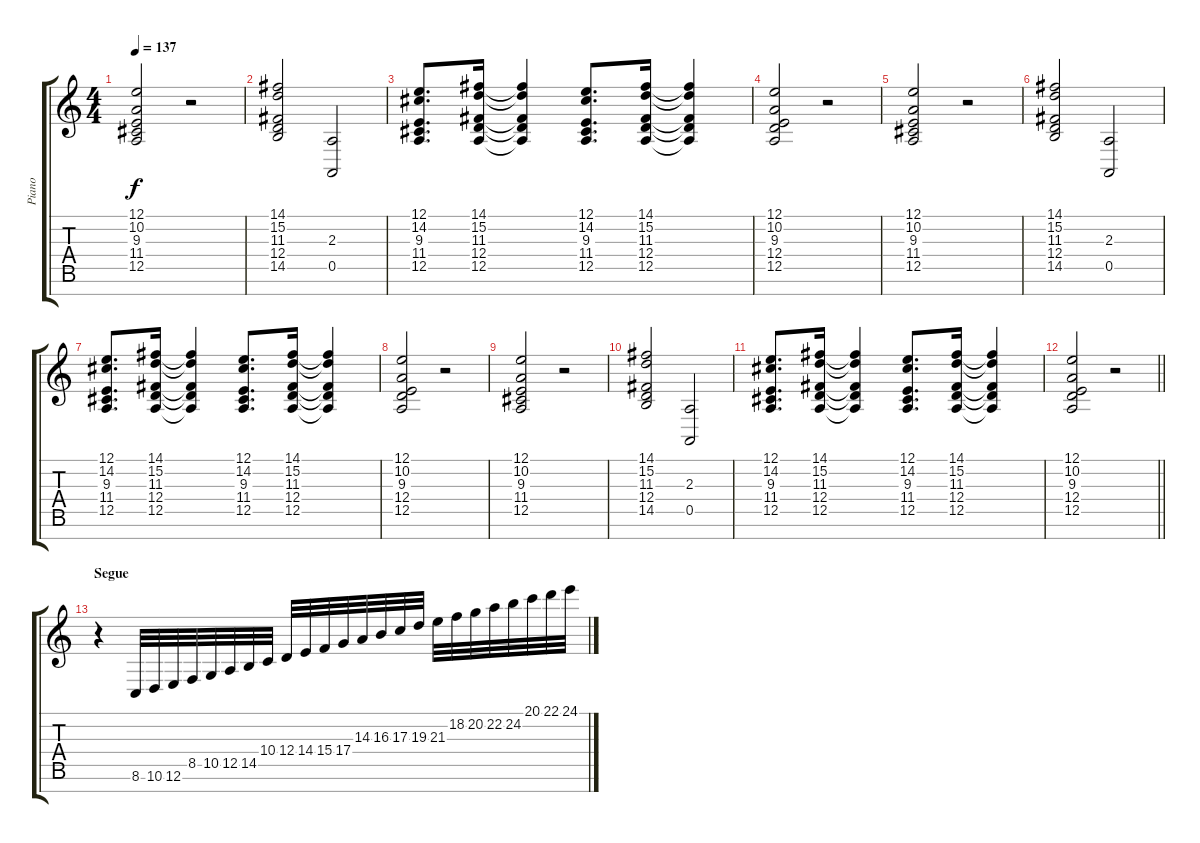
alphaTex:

\track ("Piano" "Piano") {instrument acousticgrandpiano}
\staff {score tabs}
\tuning (E4 B3 G3 D3 A2 E2 B1) {hide}
\ts (4 4)
\tempo 137
\clef g2
\ks c
(12.1 10.2 9.3 11.4 12.5).2{dy f} r.2 |
(14.1 15.2 11.3 12.4 14.5).2 (2.3 0.5).2 |
(12.1 14.2 9.3 11.4 12.5).8{d} (14.1 15.2 11.3 12.4 12.5).16 (14.1{t} 15.2{t} 11.3{t} 12.4{t} 12.5{t}).4 (12.1 14.2 9.3 11.4 12.5).8{d} (14.1 15.2 11.3 12.4 12.5).16 (14.1{t} 15.2{t} 11.3{t} 12.4{t} 12.5{t}).4 |
(12.1 10.2 9.3 12.4 12.5).2 r.2 |
(12.1 10.2 9.3 11.4 12.5).2 r.2 |
(14.1 15.2 11.3 12.4 14.5).2 (2.3 0.5).2 |
(12.1 14.2 9.3 11.4 12.5).8{d} (14.1 15.2 11.3 12.4 12.5).16 (14.1{t} 15.2{t} 11.3{t} 12.4{t} 12.5{t}).4 (12.1 14.2 9.3 11.4 12.5).8{d} (14.1 15.2 11.3 12.4 12.5).16 (14.1{t} 15.2{t} 11.3{t} 12.4{t} 12.5{t}).4 |
(12.1 10.2 9.3 12.4 12.5).2 r.2 |
(12.1 10.2 9.3 11.4 12.5).2 r.2 |
(14.1 15.2 11.3 12.4 14.5).2 (2.3 0.5).2 |
(12.1 14.2 9.3 11.4 12.5).8{d} (14.1 15.2 11.3 12.4 12.5).16 (14.1{t} 15.2{t} 11.3{t} 12.4{t} 12.5{t}).4 (12.1 14.2 9.3 11.4 12.5).8{d} (14.1 15.2 11.3 12.4 12.5).16 (14.1{t} 15.2{t} 11.3{t} 12.4{t} 12.5{t}).4 |
\barLineRight lightlight
(12.1 10.2 9.3 12.4 12.5).2 r.2 |
\section ("" "Segue")
r.4 8.6.32 10.6.32 12.6.32 8.5.32 10.5.32 12.5.32 14.5.32 10.4.32 12.4.32 14.4.32 15.4.32 17.4.32 14.3.32 16.3.32 17.3.32 19.3.32 21.3.32 18.2.32 20.2.32 22.2.32 24.2.32 20.1.32 22.1.32 24.1.32
